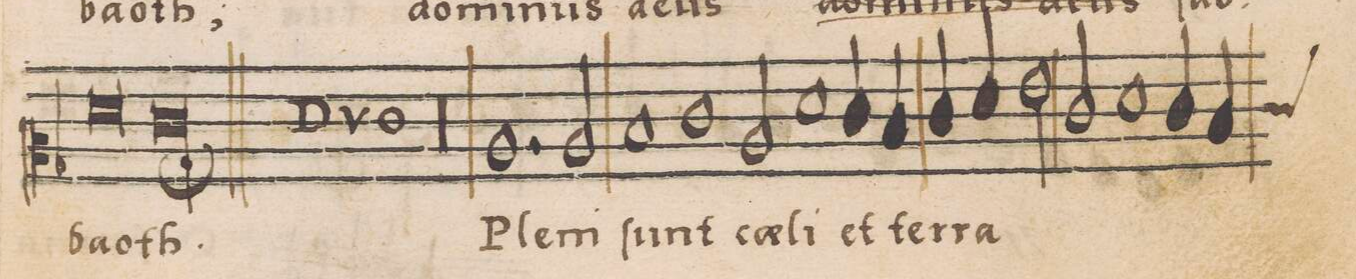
**kern	**text
*I"CANTVS	*
*clefC2	*
*k[b-]	*
*met(C|)	*
*M2/1	*
0f	-ba-
=30-	=30-
1e;<	-oth.
=31||-	=31||-
0r	.
=32-	=32-
0r	.
=33-	=33-
1.c	Ple-
2c/	-ni
=34-	=34-
1d	ſunt
1e	c(ae)-
=35-	=35-
2c/	-li
1f	et
4e/	ter-
4d/	.
=36-	=36-
4e/	-ra
4f/	.
2g\	.
2e/	.
1f\	.
=37-	=37-
4e/	.
*custos:e	*
4d/	.
*-	*-
